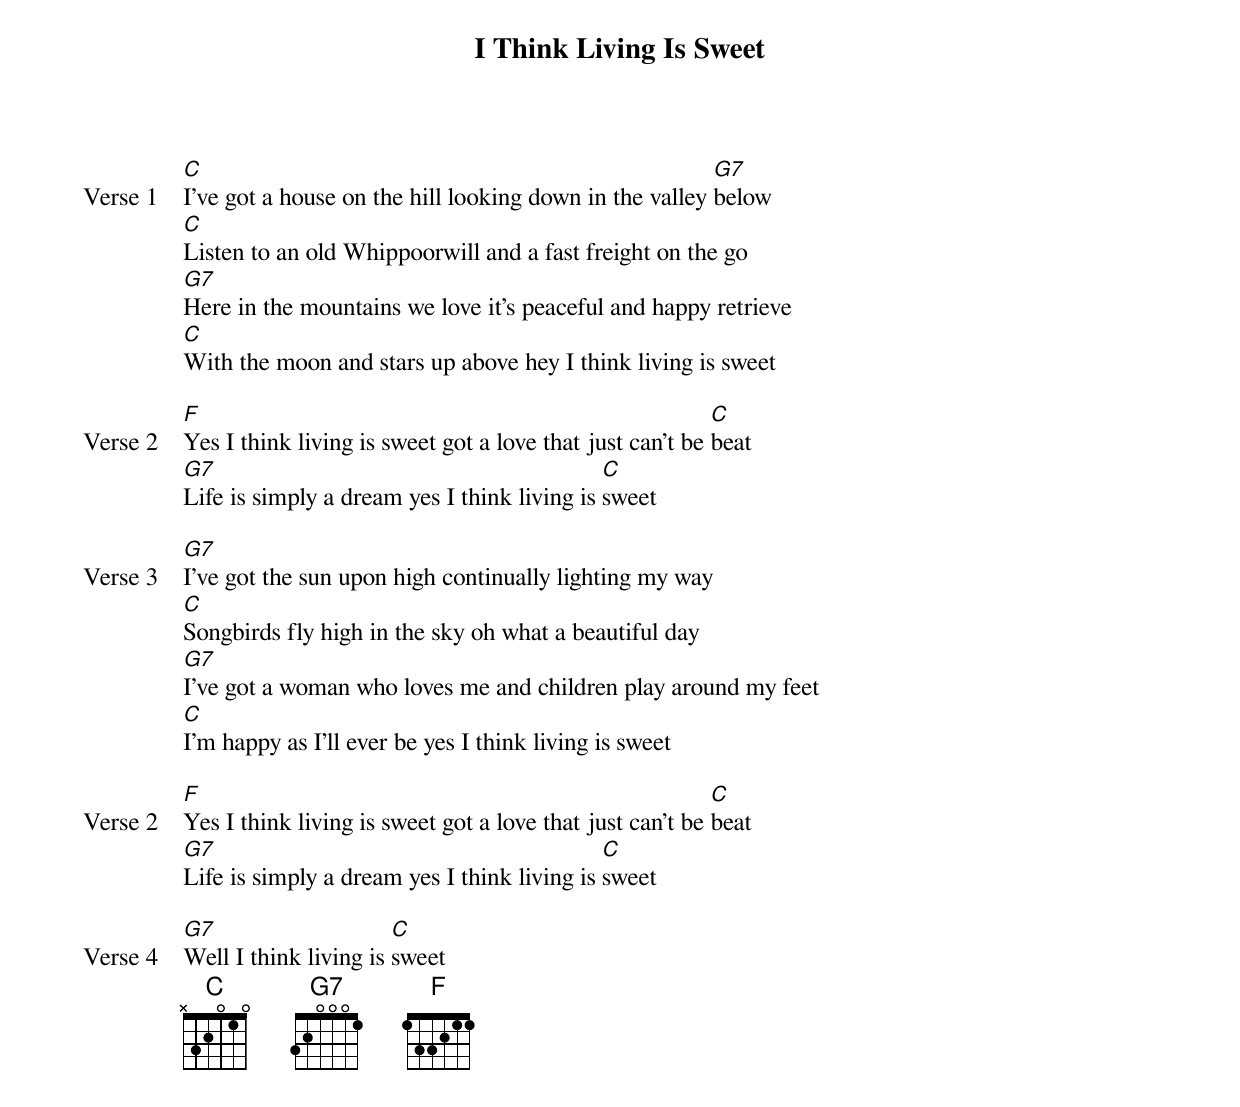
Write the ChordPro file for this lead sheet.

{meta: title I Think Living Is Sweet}
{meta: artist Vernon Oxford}
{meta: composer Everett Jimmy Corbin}
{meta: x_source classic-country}
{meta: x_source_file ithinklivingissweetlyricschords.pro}
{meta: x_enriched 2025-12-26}

{start_of_verse: Verse 1}
[C]I’ve got a house on the hill looking down in the valley [G7]below
[C]Listen to an old Whippoorwill and a fast freight on the go
[G7]Here in the mountains we love it’s peaceful and happy retrieve
[C]With the moon and stars up above hey I think living is sweet
{end_of_verse}

{start_of_verse: Verse 2}
[F]Yes I think living is sweet got a love that just can’t be [C]beat
[G7]Life is simply a dream yes I think living is [C]sweet
{end_of_verse}

{start_of_verse: Verse 3}
[G7]I’ve got the sun upon high continually lighting my way
[C]Songbirds fly high in the sky oh what a beautiful day
[G7]I’ve got a woman who loves me and children play around my feet
[C]I’m happy as I’ll ever be yes I think living is sweet
{end_of_verse}

{start_of_verse: Verse 2}
[F]Yes I think living is sweet got a love that just can’t be [C]beat
[G7]Life is simply a dream yes I think living is [C]sweet
{end_of_verse}

{start_of_verse: Verse 4}
[G7]Well I think living is [C]sweet
{end_of_verse}
